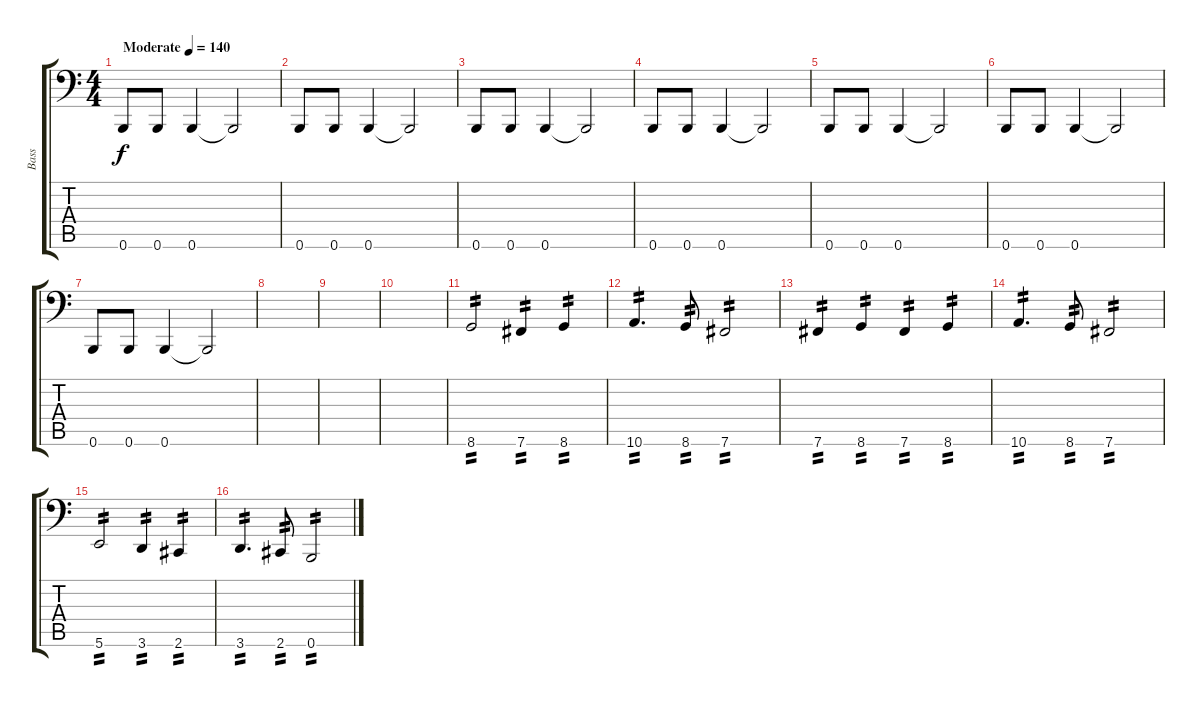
\track ("Bass" "Bass") {instrument electricbasspick}
\staff {score tabs}
\tuning (Db3 Ab2 E2 B1 Gb1 B0) {hide}
\ts (4 4)
\tempo (140 "Moderate")
\clef f4
\ks c
0.6.8{dy f instrument electricbasspick} 0.6.8 0.6.4 0.6{t}.2 |
0.6.8 0.6.8 0.6.4 0.6{t}.2 |
0.6.8 0.6.8 0.6.4 0.6{t}.2 |
0.6.8 0.6.8 0.6.4 0.6{t}.2 |
0.6.8 0.6.8 0.6.4 0.6{t}.2 |
0.6.8 0.6.8 0.6.4 0.6{t}.2 |
0.6.8 0.6.8 0.6.4 0.6{t}.2 |
|
|
|
8.6.2{tp 2 volume 15} 7.6.4{tp 2} 8.6.4{tp 2} |
10.6.4{d tp 2} 8.6.8{tp 2} 7.6.2{tp 2} |
7.6.4{tp 2} 8.6.4{tp 2} 7.6.4{tp 2} 8.6.4{tp 2} |
10.6.4{d tp 2} 8.6.8{tp 2} 7.6.2{tp 2} |
5.6.2{tp 2} 3.6.4{tp 2} 2.6.4{tp 2} |
3.6.4{d tp 2} 2.6.8{tp 2} 0.6.2{tp 2}
